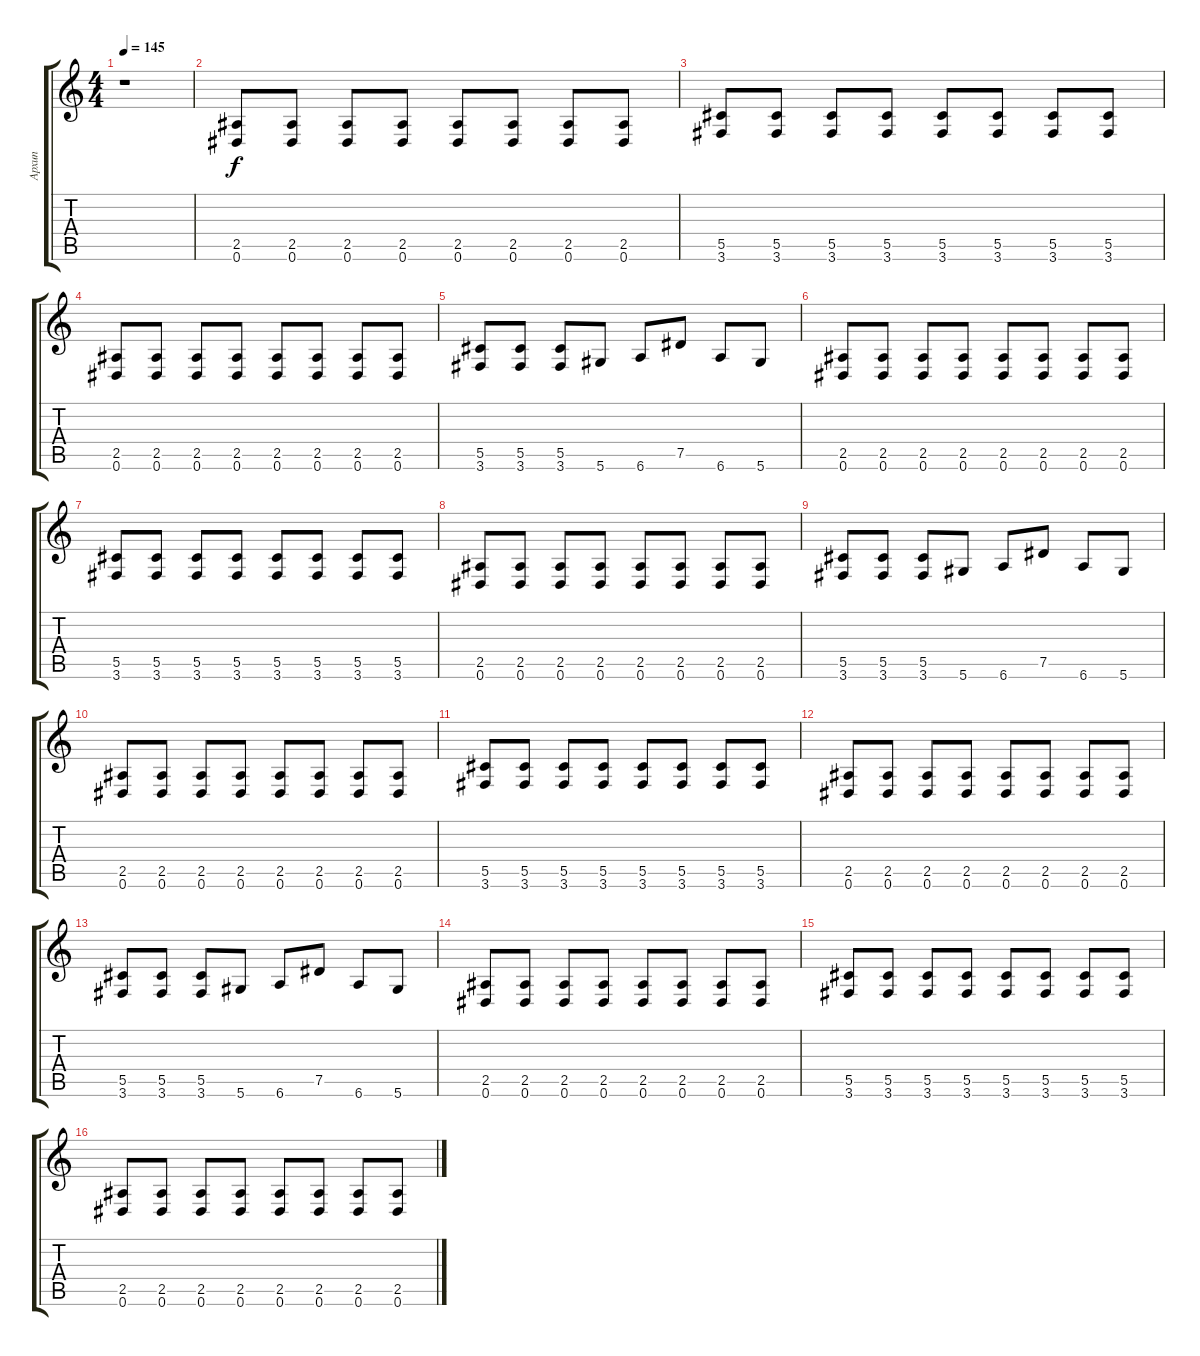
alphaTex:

\track ("Архип" "Архип") {instrument distortionguitar}
\staff {score tabs}
\tuning (Eb4 Bb3 Gb3 Db3 Ab2 Eb2) {hide}
\ts (4 4)
\tempo 145
\clef g2
\ks c
r.1{dy f instrument distortionguitar} |
(2.5 0.6).8 (2.5 0.6).8 (2.5 0.6).8 (2.5 0.6).8 (2.5 0.6).8 (2.5 0.6).8 (2.5 0.6).8 (2.5 0.6).8 |
(5.5 3.6).8 (5.5 3.6).8 (5.5 3.6).8 (5.5 3.6).8 (5.5 3.6).8 (5.5 3.6).8 (5.5 3.6).8 (5.5 3.6).8 |
(2.5 0.6).8 (2.5 0.6).8 (2.5 0.6).8 (2.5 0.6).8 (2.5 0.6).8 (2.5 0.6).8 (2.5 0.6).8 (2.5 0.6).8 |
(5.5 3.6).8 (5.5 3.6).8 (5.5 3.6).8 5.6.8 6.6.8 7.5.8 6.6.8 5.6.8 |
(2.5 0.6).8 (2.5 0.6).8 (2.5 0.6).8 (2.5 0.6).8 (2.5 0.6).8 (2.5 0.6).8 (2.5 0.6).8 (2.5 0.6).8 |
(5.5 3.6).8 (5.5 3.6).8 (5.5 3.6).8 (5.5 3.6).8 (5.5 3.6).8 (5.5 3.6).8 (5.5 3.6).8 (5.5 3.6).8 |
(2.5 0.6).8 (2.5 0.6).8 (2.5 0.6).8 (2.5 0.6).8 (2.5 0.6).8 (2.5 0.6).8 (2.5 0.6).8 (2.5 0.6).8 |
(5.5 3.6).8 (5.5 3.6).8 (5.5 3.6).8 5.6.8 6.6.8 7.5.8 6.6.8 5.6.8 |
(2.5 0.6).8 (2.5 0.6).8 (2.5 0.6).8 (2.5 0.6).8 (2.5 0.6).8 (2.5 0.6).8 (2.5 0.6).8 (2.5 0.6).8 |
(5.5 3.6).8 (5.5 3.6).8 (5.5 3.6).8 (5.5 3.6).8 (5.5 3.6).8 (5.5 3.6).8 (5.5 3.6).8 (5.5 3.6).8 |
(2.5 0.6).8 (2.5 0.6).8 (2.5 0.6).8 (2.5 0.6).8 (2.5 0.6).8 (2.5 0.6).8 (2.5 0.6).8 (2.5 0.6).8 |
(5.5 3.6).8 (5.5 3.6).8 (5.5 3.6).8 5.6.8 6.6.8 7.5.8 6.6.8 5.6.8 |
(2.5 0.6).8 (2.5 0.6).8 (2.5 0.6).8 (2.5 0.6).8 (2.5 0.6).8 (2.5 0.6).8 (2.5 0.6).8 (2.5 0.6).8 |
(5.5 3.6).8 (5.5 3.6).8 (5.5 3.6).8 (5.5 3.6).8 (5.5 3.6).8 (5.5 3.6).8 (5.5 3.6).8 (5.5 3.6).8 |
(2.5 0.6).8 (2.5 0.6).8 (2.5 0.6).8 (2.5 0.6).8 (2.5 0.6).8 (2.5 0.6).8 (2.5 0.6).8 (2.5 0.6).8
